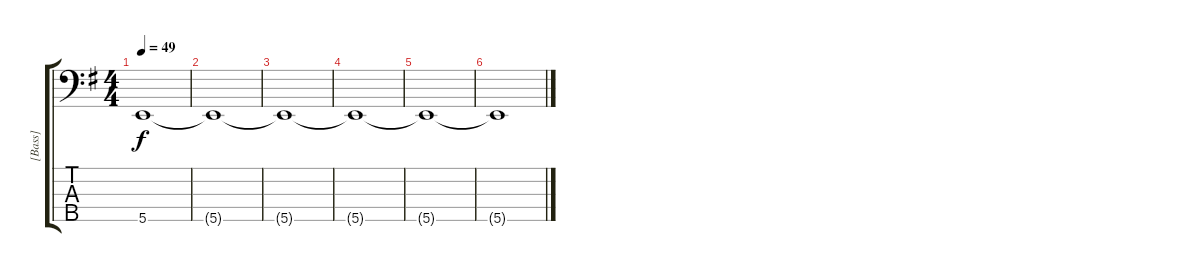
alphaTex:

\track ("[Bass]" "[Bass]") {instrument electricbassfinger}
\staff {score tabs}
\tuning (G2 D2 A1 E1 B0) {hide}
\ts (4 4)
\tempo 49
\clef f4
\ks eminor
5.5.1{dy f} |
5.5{t}.1 |
5.5{t}.1 |
5.5{t}.1 |
5.5{t}.1 |
5.5{t}.1
